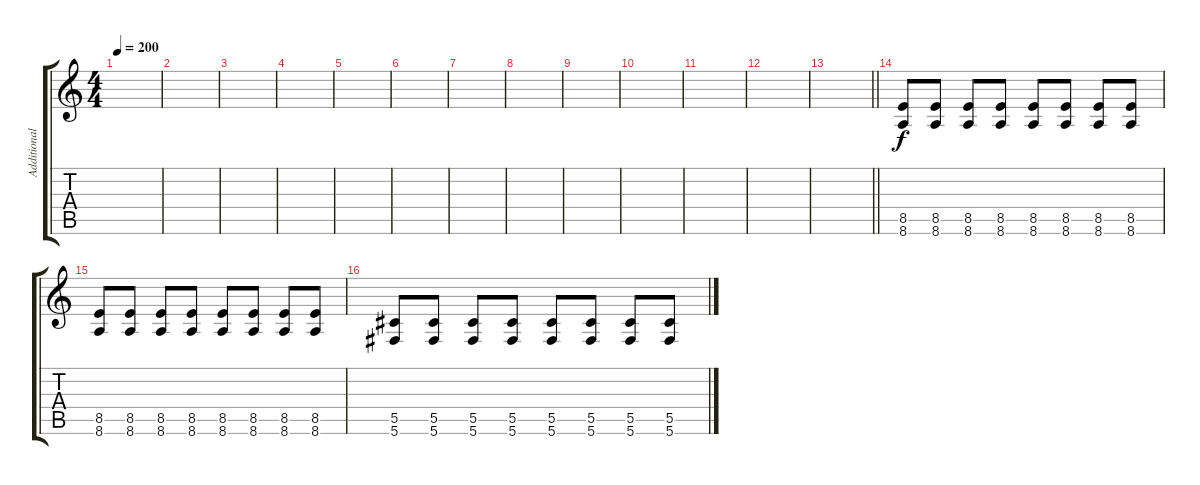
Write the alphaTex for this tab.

\track ("Additional Guitar" "Additional") {instrument overdrivenguitar}
\staff {score tabs}
\tuning (Eb4 Bb3 Gb3 Db3 Ab2 Db2) {hide}
\ts (4 4)
\tempo 200
\clef g2
\ks c
|
|
|
|
|
|
|
|
|
|
|
|
\barLineRight lightlight
|
(8.5 8.6).8 (8.5 8.6).8 (8.5 8.6).8 (8.5 8.6).8 (8.5 8.6).8 (8.5 8.6).8 (8.5 8.6).8 (8.5 8.6).8 |
(8.5 8.6).8 (8.5 8.6).8 (8.5 8.6).8 (8.5 8.6).8 (8.5 8.6).8 (8.5 8.6).8 (8.5 8.6).8 (8.5 8.6).8 |
(5.5 5.6).8 (5.5 5.6).8 (5.5 5.6).8 (5.5 5.6).8 (5.5 5.6).8 (5.5 5.6).8 (5.5 5.6).8 (5.5 5.6).8
